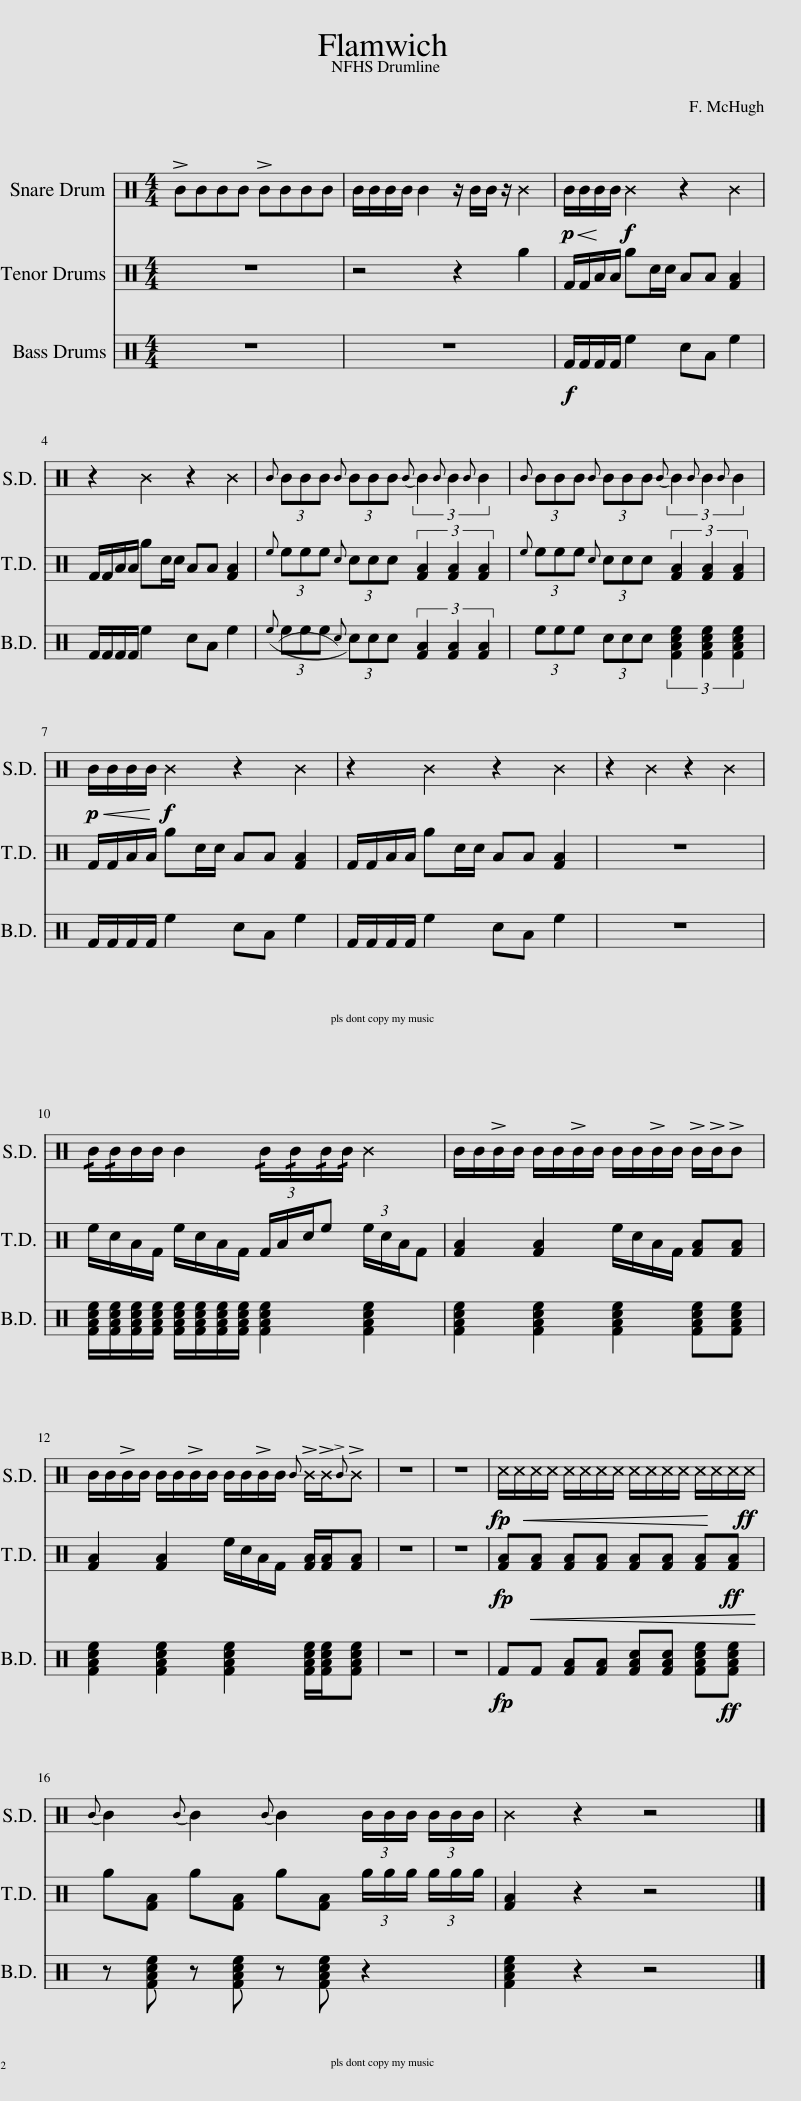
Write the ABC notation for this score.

X:1
%%score 1 2 3
L:1/8
M:4/4
I:linebreak $
K:C
V:1 perc
K:none
V:2 perc
K:none
V:3 perc
K:none
V:1
 !>!BBBB !>!BBBB | B/B/B/B/ B2 z/ B/B/ z/ ^B2 |!p! B/!<(!B/B/B/!f! ^B2!<)! z2 ^B2 |$ z2 ^B2 z2 ^B2 |{B} (3BBB{B} (3BBB{B} (3B2{B} B2{B} B2 | %5
{B} (3BBB{B} (3BBB{B} (3B2{B} B2{B} B2 |$!p! B/!<(!B/B/B/!f! ^B2!<)! z2 ^B2 | z2 ^B2 z2 ^B2 | z2 ^B2 z2 ^B2 |$ !/!B/!/!B/B/B/ B2 !/!B/!/!B/!/!B/!/!B/ ^B2 | %10
 B/B/!>!B/B/ B/B/!>!B/B/ B/B/!>!B/B/ !>!B/!>!B/!>!B |$ B/B/!>!B/B/ B/B/!>!B/B/ B/B/!>!B/B/{B} !>!^B/!>!^B/{!>!B}!>!^B | z8 | z8 | ^c/!<(!^c/^c/^c/ ^c/^c/^c/^c/ ^c/^c/^c/^c/ ^c/^c/^c/!ff!^c/!<)! |$ %15
{B} B2{B} B2{B} B2 (3B/B/B/ (3B/B/B/ | ^B2 z2 z4 |] %17
V:2
 z8 | z4 z2 g2 | F/F/A/A/ gc/c/ AA [FA]2 |$ F/F/A/A/ gc/c/ AA [FA]2 |{e} (3eee{c} (3ccc (3[FA]2 [FA]2 [FA]2 | %5
{e} (3eee{c} (3ccc (3[FA]2 [FA]2 [FA]2 |$ F/F/A/A/ gc/c/ AA [FA]2 | F/F/A/A/ gc/c/ AA [FA]2 | z8 |$ e/c/A/F/ e/c/A/F/ (3F/A/c/e (3e/c/A/F | %10
 [FA]2 [FA]2 e/c/A/F/ [FA][FA] |$ [FA]2 [FA]2 e/c/A/F/ [FA]/[FA]/[FA] | z8 | z8 | [FA]!<(![FA] [FA][FA] [FA][FA] [FA]!ff![FA]!<)! |$ %15
 g[FA] g[FA] g[FA] (3g/g/g/ (3g/g/g/ | [FA]2 z2 z4 |] %17
V:3
 z8 | z8 |!f! F/F/F/F/ e2 cA e2 |$ F/F/F/F/ e2 cA e2 |{e} (3(eee{c)} (3ccc (3[FA]2 [FA]2 [FA]2 | %5
 (3eee (3ccc (3[FAce]2 [FAce]2 [FAce]2 |$ F/F/F/F/ e2 cA e2 | F/F/F/F/ e2 cA e2 | z8 |$ [FAce]/[FAce]/[FAce]/[FAce]/ [FAce]/[FAce]/[FAce]/[FAce]/ [FAce]2 [FAce]2 | %10
 [FAce]2 [FAce]2 [FAce]2 [FAce][FAce] |$ [FAce]2 [FAce]2 [FAce]2 [FAce]/[FAce]/[FAce] | z8 | z8 | FF [FA][FA] [FAc][FAc] [FAce]!ff![FAce] |$ %15
 z [FAce] z [FAce] z [FAce] z2 | [FAce]2 z2 z4 |] %17
